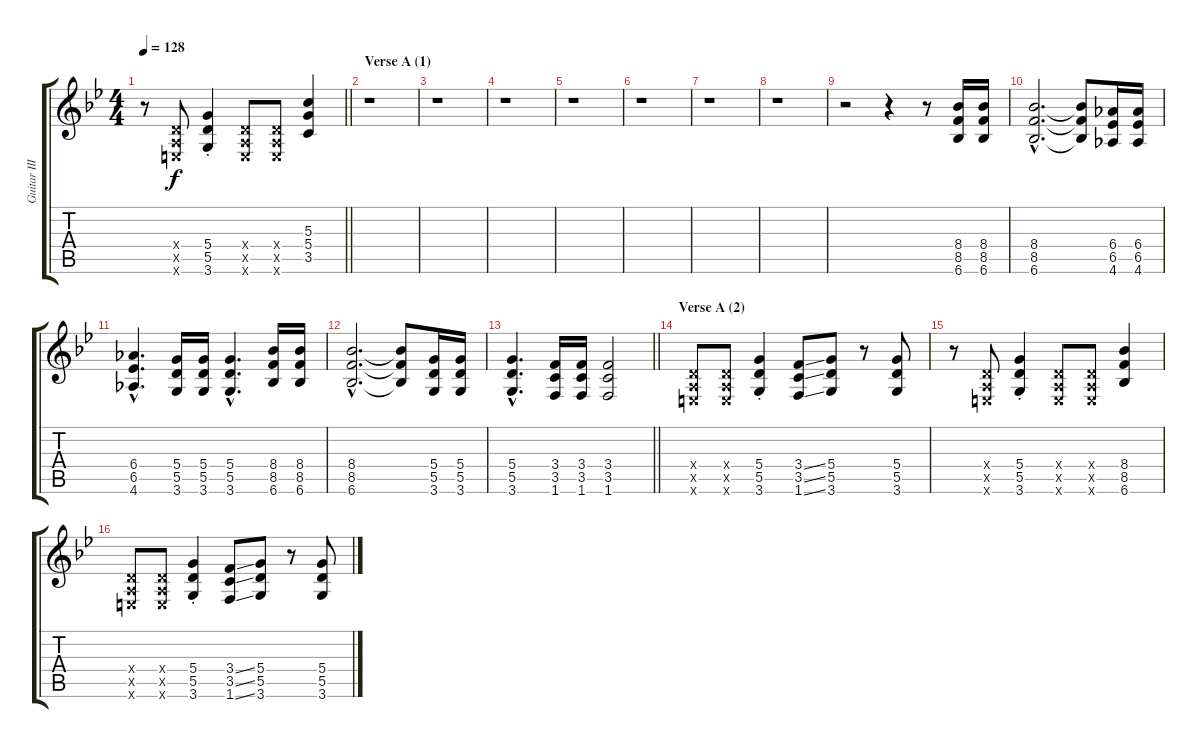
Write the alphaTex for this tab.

\track ("Guitar III" "Guitar III") {instrument distortionguitar}
\staff {score tabs}
\tuning (E4 B3 G3 D3 A2 E2) {hide}
\ts (4 4)
\tempo 128
\clef g2
\barLineRight lightlight
\ks gminor
r.8{dy f} (0.4{x} 0.5{x} 0.6{x}).8 (5.4{st} 5.5{st} 3.6{st}).4 (0.4{x} 0.5{x} 0.6{x}).8 (0.4{x} 0.5{x} 0.6{x}).8 (5.3 5.4 3.5).4 |
\section ("" "Verse A (1)")
r.1 |
r.1 |
r.1 |
r.1 |
r.1 |
r.1 |
r.1 |
r.2 r.4 r.8 (8.4 8.5 6.6).16 (8.4 8.5 6.6).16 |
(8.4{hac} 8.5{hac} 6.6{hac}).2{d} (8.4{t} 8.5{t} 6.6{t}).8 (6.4 6.5 4.6).16 (6.4 6.5 4.6).16 |
(6.4{hac} 6.5{hac} 4.6{hac}).4{d} (5.4 5.5 3.6).16 (5.4 5.5 3.6).16 (5.4{hac} 5.5{hac} 3.6{hac}).4{d} (8.4 8.5 6.6).16 (8.4 8.5 6.6).16 |
(8.4{hac} 8.5{hac} 6.6{hac}).2{d} (8.4{t} 8.5{t} 6.6{t}).8 (5.4 5.5 3.6).16 (5.4 5.5 3.6).16 |
\barLineRight lightlight
(5.4{hac} 5.5{hac} 3.6{hac}).4{d} (3.4 3.5 1.6).16 (3.4 3.5 1.6).16 (3.4 3.5 1.6).2 |
\section ("" "Verse A (2)")
(0.4{x} 0.5{x} 0.6{x}).8 (0.4{x} 0.5{x} 0.6{x}).8 (5.4{st} 5.5{st} 3.6{st}).4 (3.4{ss} 3.5{ss} 1.6{ss}).8 (5.4 5.5 3.6).8 r.8 (5.4 5.5 3.6).8 |
r.8 (0.4{x} 0.5{x} 0.6{x}).8 (5.4{st} 5.5{st} 3.6{st}).4 (0.4{x} 0.5{x} 0.6{x}).8 (0.4{x} 0.5{x} 0.6{x}).8 (8.4 8.5 6.6).4 |
(0.4{x} 0.5{x} 0.6{x}).8 (0.4{x} 0.5{x} 0.6{x}).8 (5.4{st} 5.5{st} 3.6{st}).4 (3.4{ss} 3.5{ss} 1.6{ss}).8 (5.4 5.5 3.6).8 r.8 (5.4 5.5 3.6).8
